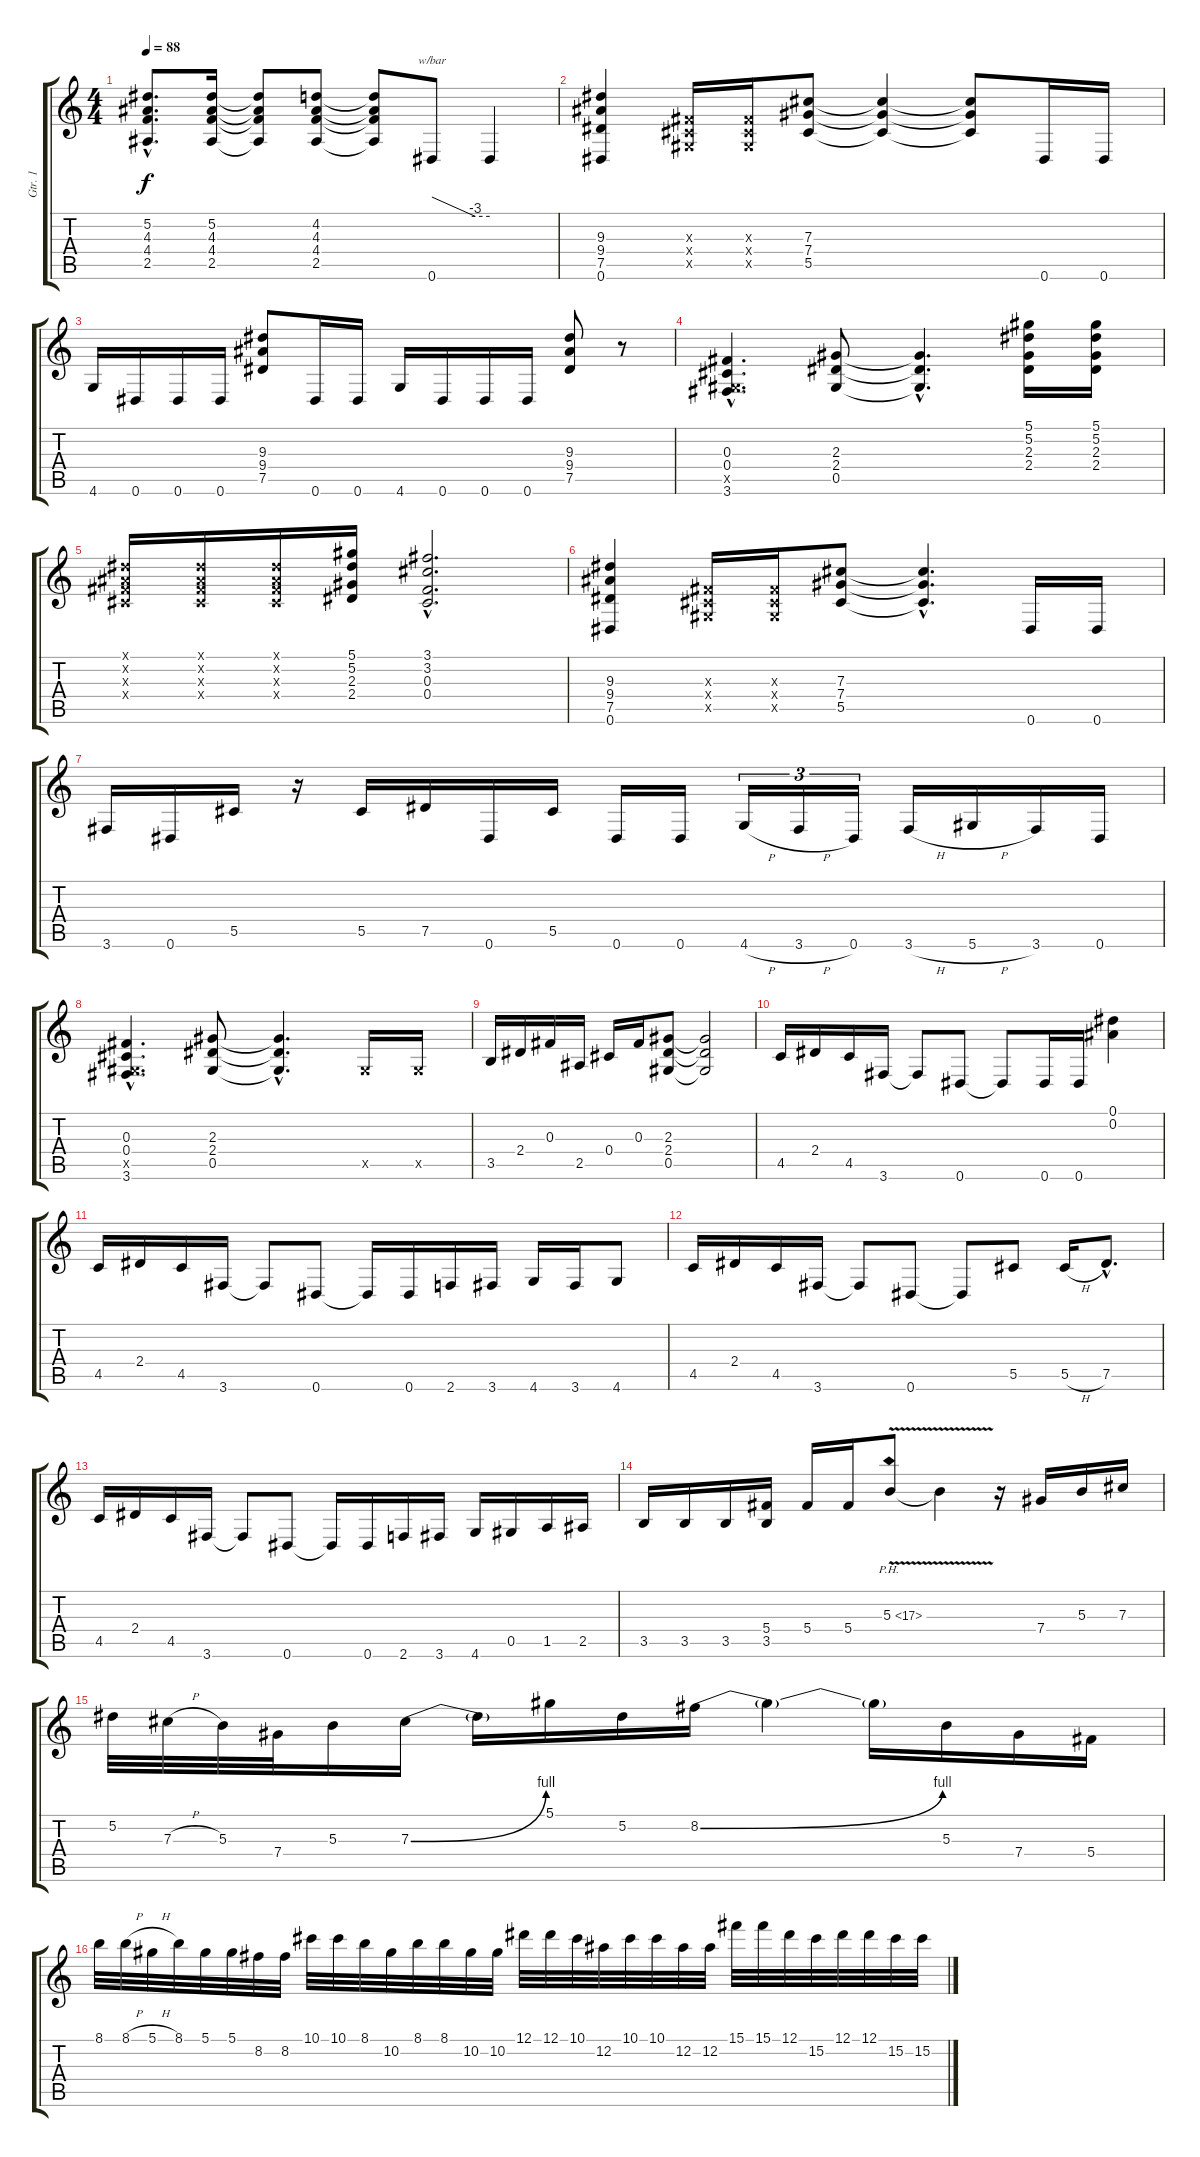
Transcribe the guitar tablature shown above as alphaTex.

\track ("Gtr. 1" "Gtr. 1") {instrument distortionguitar}
\staff {score tabs}
\tuning (Eb4 Bb3 Gb3 Db3 Ab2 Eb2) {hide}
\ts (4 4)
\tempo 88
\clef g2
\ks c
(5.2{hac} 4.3{hac} 4.4{hac} 2.5{hac}).8{d dy f} (5.2 4.3 4.4 2.5).16 (5.2{t} 4.3{t} 4.4{t} 2.5{t}).8 (4.2 4.3 4.4 2.5).8 (4.2{t} 4.3{t} 4.4{t} 2.5{t}).8 0.6.8{tbe (custom default 0 0 45 -12 60 -12)} 0.6{t}.4 |
(9.3 9.4 7.5 0.6).4 (0.3{x} 0.4{x} 0.5{x}).16 (0.3{x} 0.4{x} 0.5{x}).16 (7.3 7.4 5.5).8 (7.3{t} 7.4{t} 5.5{t}).4 (7.3{t} 7.4{t} 5.5{t}).8 0.6.16 0.6.16 |
4.6.16 0.6.16 0.6.16 0.6.16 (9.3 9.4 7.5).8 0.6.16 0.6.16 4.6.16 0.6.16 0.6.16 0.6.16 (9.3 9.4 7.5).8 r.8 |
(0.3{hac} 0.4{hac} 0.5{hac x} 3.6{hac}).4{d} (2.3 2.4 0.5).8 (2.3{hac t} 2.4{hac t} 0.5{hac t}).4{d} (5.1 5.2 2.3 2.4).16 (5.1 5.2 2.3 2.4).16 |
(0.1{x} 0.2{x} 0.3{x} 0.4{x}).16 (0.1{x} 0.2{x} 0.3{x} 0.4{x}).16 (0.1{x} 0.2{x} 0.3{x} 0.4{x}).16 (5.1 5.2 2.3 2.4).16 (3.1{hac} 3.2{hac} 0.3{hac} 0.4{hac}).2{d} |
(9.3 9.4 7.5 0.6).4 (0.3{x} 0.4{x} 0.5{x}).16 (0.3{x} 0.4{x} 0.5{x}).16 (7.3 7.4 5.5).8 (7.3{hac t} 7.4{hac t} 5.5{hac t}).4{d} 0.6.16 0.6.16 |
3.6.16 0.6.16 5.5.16 r.16 5.5.16 7.5.16 0.6.16 5.5.16 0.6.16 0.6.16 4.6{h}.16{tu (3 2)} 3.6{h}.16{tu (3 2)} 0.6.16{tu (3 2)} 3.6{h}.16 5.6{h}.16 3.6.16 0.6.16 |
(0.3{hac} 0.4{hac} 0.5{hac x} 3.6{hac}).4{d} (2.3 2.4 0.5).8 (2.3{hac t} 2.4{hac t} 0.5{hac t}).4{d} 0.5{x}.16 0.5{x}.16 |
3.5.16 2.4.16 0.3.16 2.5.16 0.4.16 0.3.16 (2.3 2.4 0.5).8 (2.3{t} 2.4{t} 0.5{t}).2 |
4.5.16 2.4.16 4.5.16 3.6.16 3.6{t}.8 0.6.8 0.6{t}.8 0.6.16 0.6.16 (0.1 0.2).4 |
4.5.16 2.4.16 4.5.16 3.6.16 3.6{t}.8 0.6.8 0.6{t}.16 0.6.16 2.6.16 3.6.16 4.6.16 3.6.16 4.6.8 |
4.5.16 2.4.16 4.5.16 3.6.16 3.6{t}.8 0.6.8 0.6{t}.8 5.5.8 5.5{h}.16 7.5{hac}.8{d} |
4.5.16 2.4.16 4.5.16 3.6.16 3.6{t}.8 0.6.8 0.6{t}.16 0.6.16 2.6.16 3.6.16 4.6.16 0.5.16 1.5.16 2.5.16 |
3.5.16 3.5.16 3.5.16 (5.4 3.5).16 5.4.16 5.4.16 5.3{ph 12 v}.8 5.3{t}.4 r.16 7.4.16{volume 16} 5.3.16 7.3.16 |
5.2.32 7.3{h}.32 5.3.32 7.4.32 5.3.16 7.3{be (bend 0 0 60 4)}.16 7.3{t}.16 5.1.16 5.2.16 8.2{be (bend 0 0 60 4)}.16 8.2{t}.4 8.2{t}.16 5.3.16 7.4.16 5.4.16 |
8.1.32 8.1{h}.32 5.1{h}.32 8.1.32 5.1.32 5.1.32 8.2.32 8.2.32 10.1.32 10.1.32 8.1.32 10.2.32 8.1.32 8.1.32 10.2.32 10.2.32 12.1.32 12.1.32 10.1.32 12.2.32 10.1.32 10.1.32 12.2.32 12.2.32 15.1.32 15.1.32 12.1.32 15.2.32 12.1.32 12.1.32 15.2.32 15.2.32
